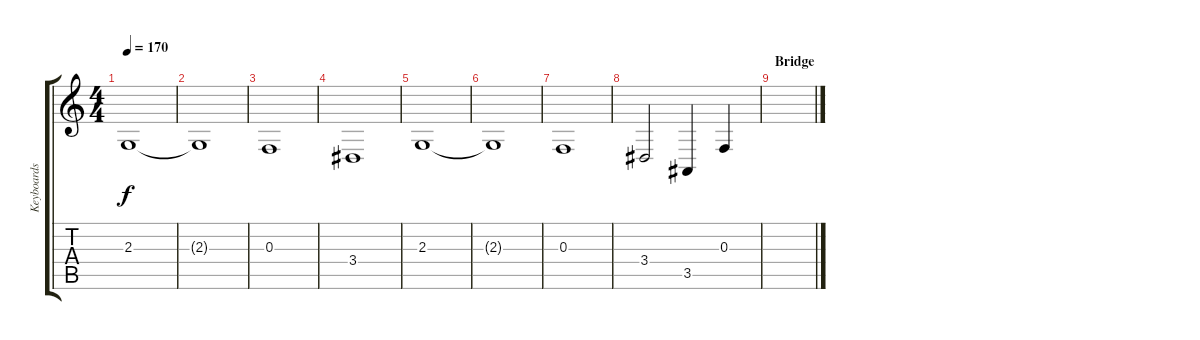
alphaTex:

\track ("Keyboards" "Keyboards") {instrument choiraahs}
\staff {score tabs}
\tuning (D4 A3 F3 C3 G2 D2) {hide}
\ts (4 4)
\tempo 170
\clef g2
\ks c
2.3.1{dy f volume 8} |
2.3{t}.1 |
0.3.1 |
3.4.1 |
2.3.1{volume 8} |
2.3{t}.1 |
0.3.1 |
3.4.2 3.5.4 0.3.4 |
\section ("" "Bridge")
